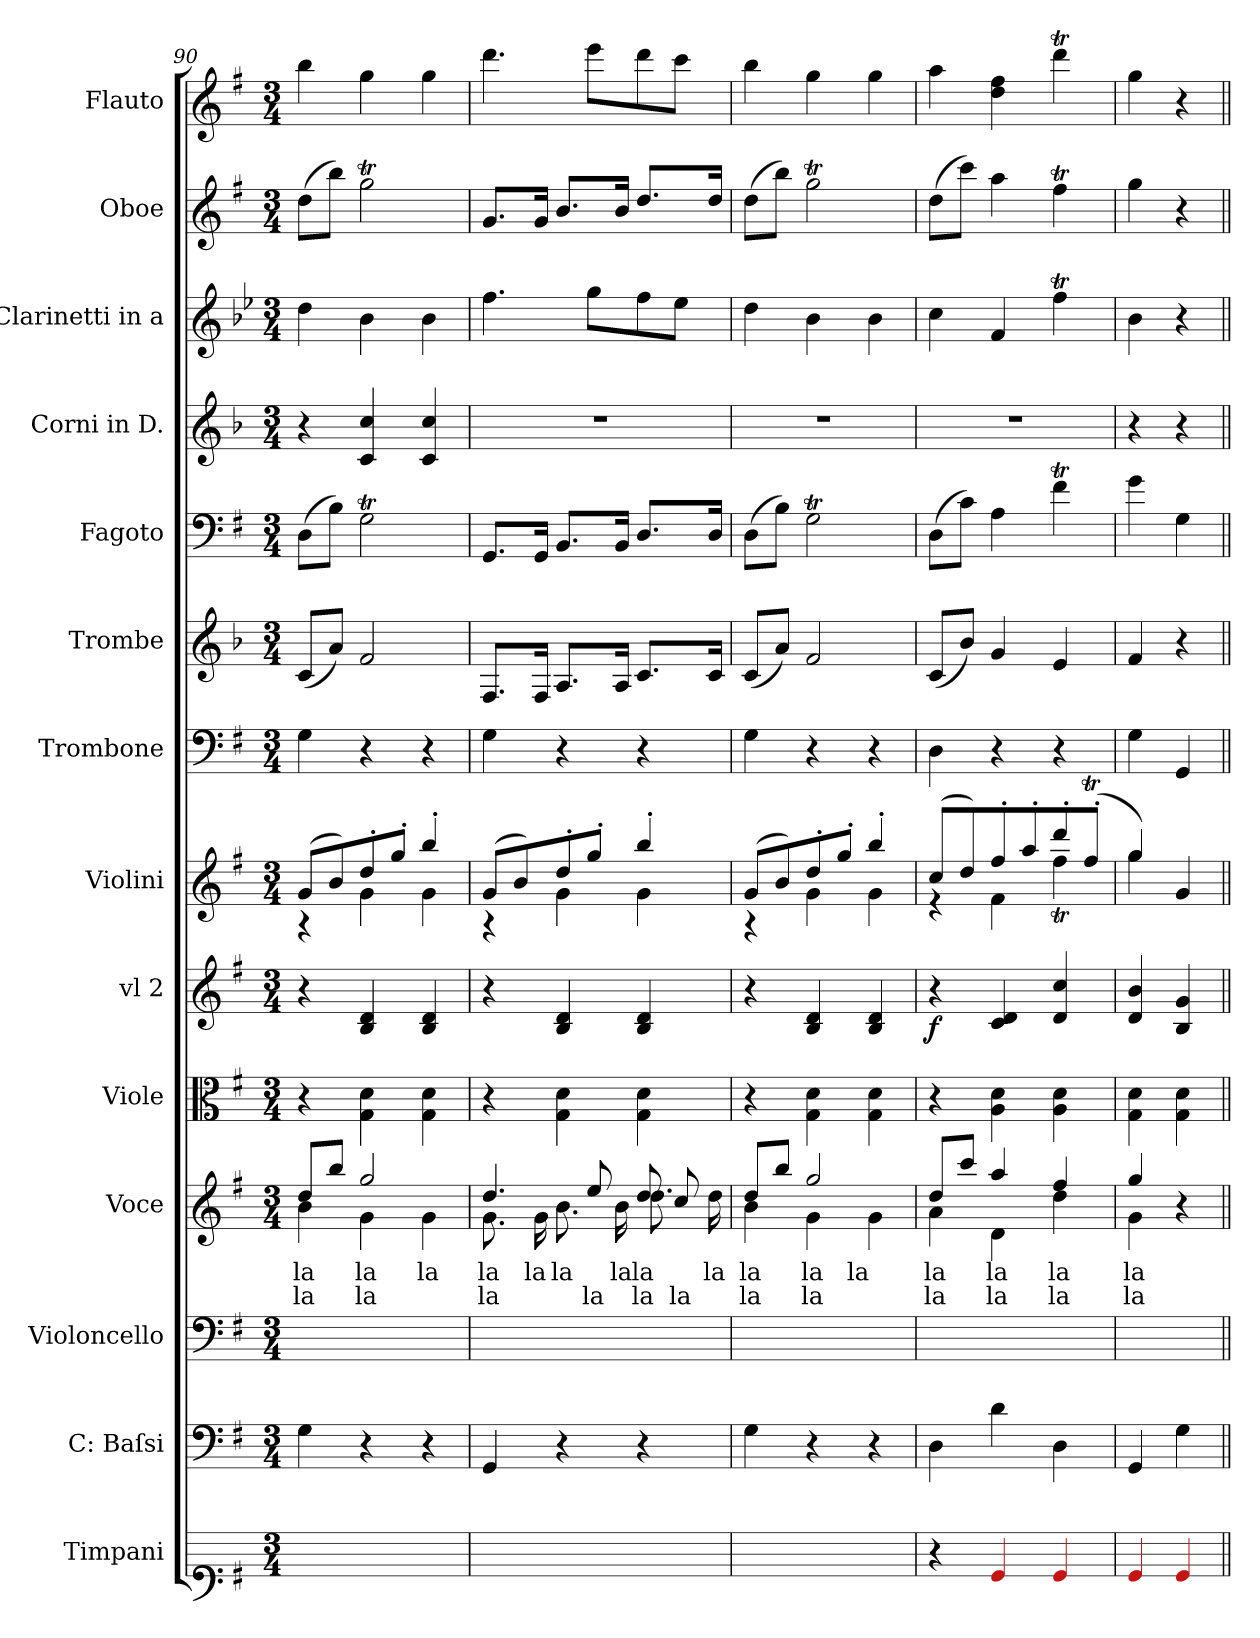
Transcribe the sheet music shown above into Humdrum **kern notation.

**kern	**kern	**kern	**kern	**text	**text	**kern	**kern	**dynam	**kern	**kern	**kern	**kern	**kern	**kern	**kern	**kern
*part14	*part13	*part12	*part11	*part11	*part11	*part10	*part9	*part9	*part8	*part7	*part6	*part5	*part4	*part3	*part2	*part1
*staff14	*staff13	*staff12	*staff11	*staff11	*staff11	*staff10	*staff9	*staff9	*staff8	*staff7	*staff6	*staff5	*staff4	*staff3	*staff2	*staff1
*I"Timpani	*I"C: Baſsi	*I"Violoncello	*I"Voce	*	*	*I"Viole	*I"vl 2	*	*I"Violini	*I"Trombone	*I"Trombe	*I"Fagoto	*I"Corni in D.	*I"Clarinetti in a	*I"Oboe	*I"Flauto
*I'timp	*I'cb	*I'vc	*I'v	*	*	*I'vle	*	*	*I'vl 1	*I'trb	*I'tr	*I'fg	*I'cor	*I'cl	*I'ob	*I'fl
*clefF1	*clefF4	*clefF4	*clefG2	*	*	*clefC3	*clefG2	*	*clefG2	*clefF4	*clefG2	*clefF4	*clefG2	*clefG2	*clefG2	*clefG2
*	*	*	*	*	*	*	*	*	*	*	*ITrd-1c-2	*	*ITrd6c10	*ITrd2c3	*	*
*k[f#]	*k[f#]	*k[f#]	*k[f#]	*	*	*k[f#]	*k[f#]	*	*k[f#]	*k[f#]	*k[f#]	*k[f#]	*k[f#]	*k[f#]	*k[f#]	*k[f#]
*M3/4	*M3/4	*M3/4	*M3/4	*	*	*M3/4	*M3/4	*	*M3/4	*M3/4	*M3/4	*M3/4	*M3/4	*M3/4	*M3/4	*M3/4
=90	=90	=90	=90	=90	=90	=90	=90	=90	=90	=90	=90	=90	=90	=90	=90	=90
*	*	*	*^	*	*	*	*	*	*^	*	*	*	*	*	*	*
2.ryy	4G\	2.ryy	8dd/L	4b\	la	la	4r	4r	.	(>8g/L	4r	4G\	(<8d/L	(>8D\L	4r	4b\	(>8dd\L	4bb\
.	.	.	8bb/J	.	.	.	.	.	.	8b/)	.	.	8b/J)	8B\J)	.	.	8bb\J)	.
!	!	!	!	!	!LO:LY:i	!	!	!	!	!	!	!	!	!	!	!	!	!
.	4r	.	2gg/	4g\	la	la	4G\ 4d\	4B/ 4d/	.	8dd'>/	4g\	4r	2g/	2GT\	4D/ 4d/	4g\	2ggT\	4gg\
.	.	.	.	.	.	.	.	.	.	8gg'>/J	.	.	.	.	.	.	.	.
!	!	!	!	!	!LO:LY:i	!	!	!	!	!	!	!	!	!	!	!	!	!
.	4r	.	.	4g\	la	.	4G\ 4d\	4B/ 4d/	.	4bb'>/	4g\	4r	.	.	4D/ 4d/	4g\	.	4gg\
=91	=91	=91	=91	=91	=91	=91	=91	=91	=91	=91	=91	=91	=91	=91	=91	=91	=91	=91
2.ryy	4GG/	2.ryy	4.dd/	8.g\	la	la	4r	4r	.	(>8g/L	4r	4G\	8.G/L	8.GG/L	2.r	4.dd\	8.g/L	4.ddd\
.	.	.	.	.	.	.	.	.	.	8b/)	.	.	.	.	.	.	.	.
!	!	!	!	!	!LO:LY:i	!	!	!	!	!	!	!	!	!	!	!	!	!
.	.	.	.	16g\	la	.	.	.	.	.	.	.	16G/Jk	16GG/Jk	.	.	16g/Jk	.
!	!	!	!	!	!LO:LY:i	!	!	!	!	!	!	!	!	!	!	!	!	!
.	4r	.	.	8.b\	la	.	4G\ 4d\	4B/ 4d/	.	8dd'>/	4g\	4r	8.B/L	8.BB/L	.	.	8.b/L	.
.	.	.	8ee/	.	.	la	.	.	.	8gg'>/J	.	.	.	.	.	8ee\L	.	8eee\L
!	!	!	!	!	!LO:LY:i	!	!	!	!	!	!	!	!	!	!	!	!	!
.	.	.	.	16b\	la	.	.	.	.	.	.	.	16B/Jk	16BB/Jk	.	.	16b/Jk	.
!	!	!	!	!	!LO:LY:i	!	!	!	!	!	!	!	!	!	!	!	!	!
.	4r	.	8dd/	8.dd\	la	la	4G\ 4d\	4B/ 4d/	.	4bb'>/	4g\	4r	8.d/L	8.D/L	.	8dd\	8.dd/L	8ddd\
.	.	.	8cc/	.	.	la	.	.	.	.	.	.	.	.	.	8cc\J	.	8ccc\J
!	!	!	!	!	!LO:LY:i	!	!	!	!	!	!	!	!	!	!	!	!	!
.	.	.	.	16dd\	la	.	.	.	.	.	.	.	16d/Jk	16D/Jk	.	.	16dd/Jk	.
=92	=92	=92	=92	=92	=92	=92	=92	=92	=92	=92	=92	=92	=92	=92	=92	=92	=92	=92
2.ryy	4G\	2.ryy	8dd/L	4b\	la	la	4r	4r	.	(>8g/L	4r	4G\	(<8d/L	(>8D\L	2.r	4b\	(>8dd\L	4bb\
.	.	.	8bb/J	.	.	.	.	.	.	8b/)	.	.	8b/J)	8B\J)	.	.	8bb\J)	.
.	4r	.	2gg/	4g\	la	la	4G\ 4d\	4B/ 4d/	.	8dd'>/	4g\	4r	2g/	2GT\	.	4g\	2ggT\	4gg\
.	.	.	.	.	.	.	.	.	.	8gg'>/J	.	.	.	.	.	.	.	.
.	4r	.	.	4g\	la	.	4G\ 4d\	4B/ 4d/	.	4bb'>/	4g\	4r	.	.	.	4g\	.	4gg\
=93	=93	=93	=93	=93	=93	=93	=93	=93	=93	=93	=93	=93	=93	=93	=93	=93	=93	=93
!	!	!	!	!	!	!	!	!	!LO:DY:b	!	!	!	!	!	!	!	!	!
4r	4D\	2.ryy	8dd/L	4a\	la	la	4r	4r	f	(>8cc/L	4r	4D\	(<8d/L	(>8D\L	2.r	4a\	(>8dd\L	4aa\
.	.	.	8ccc/J	.	.	.	.	.	.	8dd/)	.	.	8cc/J)	8c\J)	.	.	8ccc\J)	.
!	!	!	!	!	!LO:LY:i	!LO:LY:i	!	!	!	!	!	!	!	!	!	!	!	!
4Re/	4d\	.	4aa/	4d\	la	la	4A\ 4d\	4c/ 4d/	.	8ff#'>/	4f#\	4r	4a/	4A\	.	4d/	4aa\	4dd\ 4ff#\
.	.	.	.	.	.	.	.	.	.	8aa'>/	.	.	.	.	.	.	.	.
!	!	!	!	!	!LO:LY:i	!LO:LY:i	!	!	!	!	!	!	!	!	!	!	!	!
4Re/	4D\	.	4ff#/	4dd\	la	la	4A\ 4d\	4d/ 4cc/	.	8ddd'>/	4ff#t\	4r	4f#/	4f#t\	.	4ddT\	4ff#t\	4dddT\
.	.	.	.	.	.	.	.	.	.	(>8ff#t'/J	.	.	.	.	.	.	.	.
=94	=94	=94	=94	=94	=94	=94	=94	=94	=94	=94	=94	=94	=94	=94	=94	=94	=94	=94
4Re/	4GG/	2ryy	4gg/	4g\	la	la	4G\ 4d\	4d/ 4b/	.	4gg/)	4gg\	4G\	4g/	4g\	4r	4g\	4gg\	4gg\
4Re/	4G\	.	4r	4ryy	.	.	4G\ 4d\	4B/ 4g/	.	4g/	4ryy	4GG/	4r	4G\	4r	4r	4r	4r
*	*	*	*v	*v	*	*	*	*	*	*v	*v	*	*	*	*	*	*	*
=||	=||	=||	=||	=||	=||	=||	=||	=||	=||	=||	=||	=||	=||	=||	=||	=||
*-	*-	*-	*-	*-	*-	*-	*-	*-	*-	*-	*-	*-	*-	*-	*-	*-
